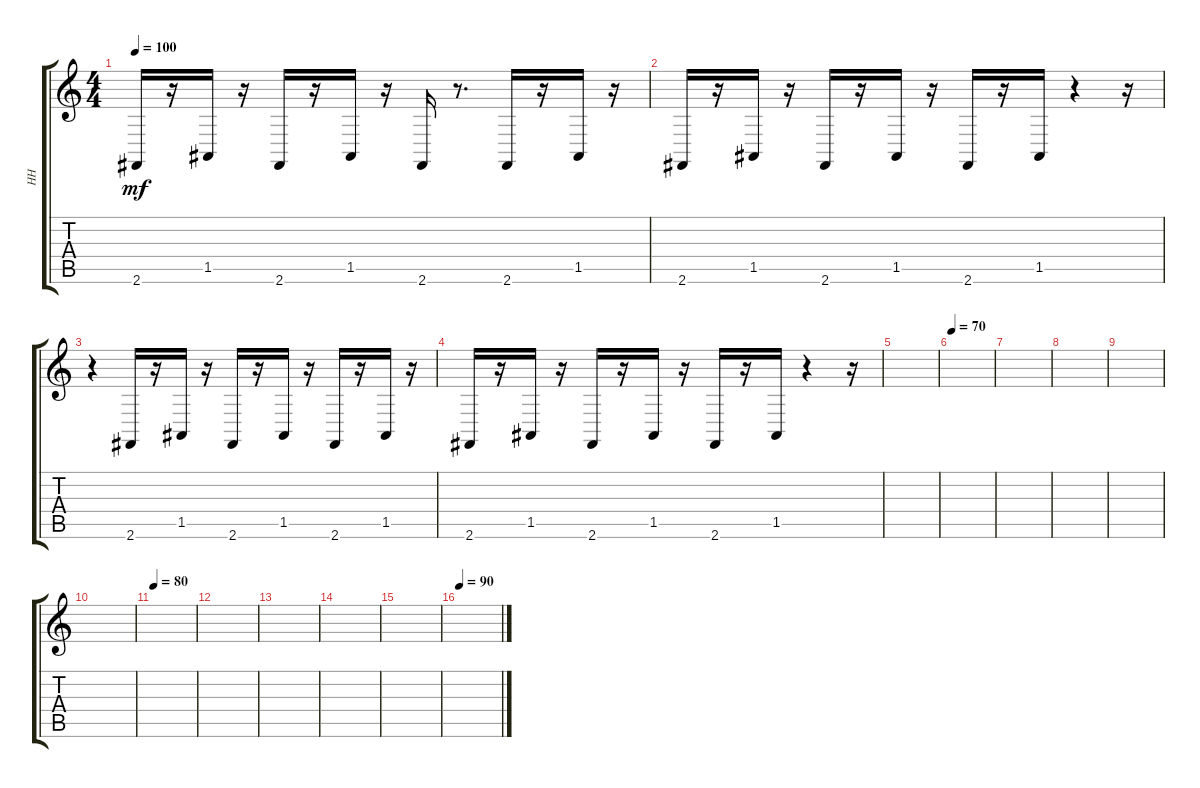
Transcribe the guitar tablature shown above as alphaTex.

\track ("HH" "HH") {instrument acousticgrandpiano}
\staff {score tabs}
\tuning (E4 B3 G3 D3 A2 E2) {hide}
\ts (4 4)
\tempo 100
\clef g2
\ks c
2.6.16{dy mf} r.16 1.5.16 r.16 2.6.16 r.16 1.5.16 r.16 2.6.16 r.8{d} 2.6.16 r.16 1.5.16 r.16 |
2.6.16 r.16 1.5.16 r.16 2.6.16 r.16 1.5.16 r.16 2.6.16 r.16 1.5.16 r.4 r.16 |
r.4 2.6.16 r.16 1.5.16 r.16 2.6.16 r.16 1.5.16 r.16 2.6.16 r.16 1.5.16 r.16 |
2.6.16 r.16 1.5.16 r.16 2.6.16 r.16 1.5.16 r.16 2.6.16 r.16 1.5.16 r.4 r.16 |
|
\tempo 70
|
|
|
|
|
\tempo 80
|
|
|
|
|
\tempo 90
